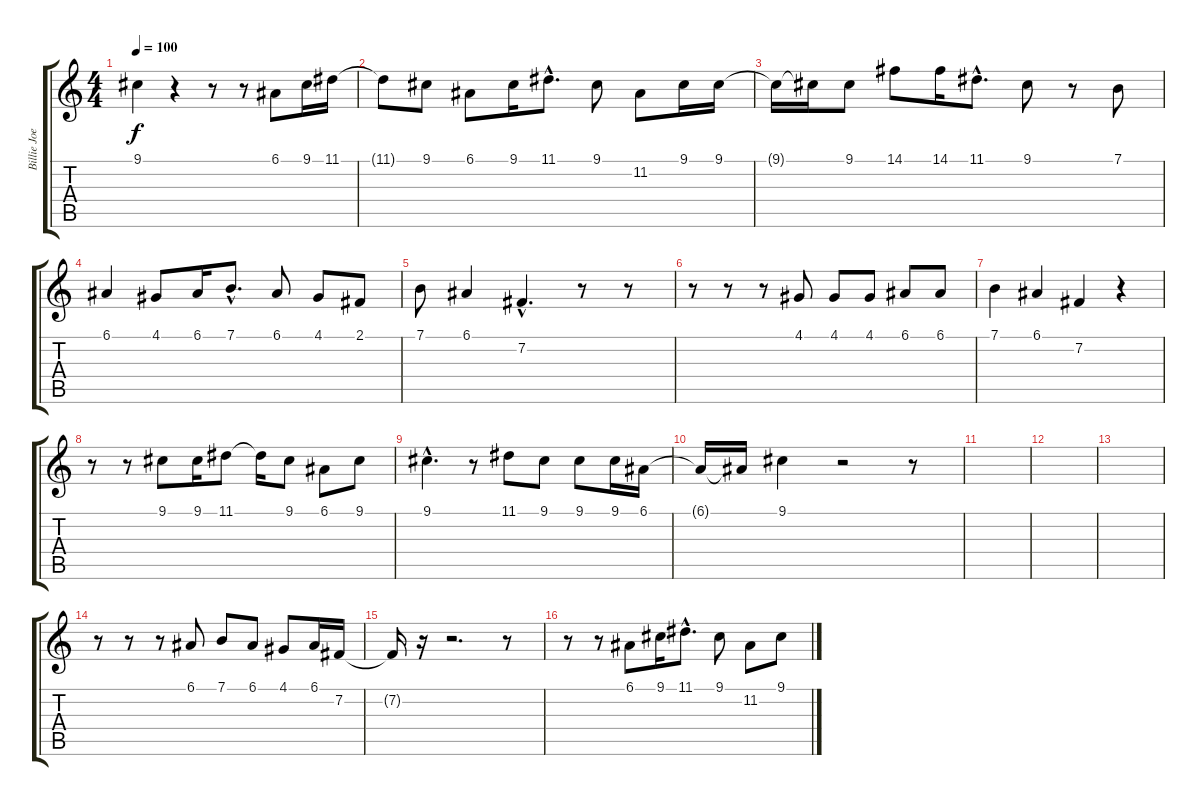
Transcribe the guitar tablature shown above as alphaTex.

\track ("Billie Joe (Vocals)" "Billie Joe") {instrument tenorsax}
\staff {score tabs}
\tuning (E4 B3 G3 D3 A2 E2) {hide}
\ts (4 4)
\tempo 100
\clef g2
\ks c
9.1.4{dy f} r.4 r.8 r.8 6.1.8 9.1.16 11.1.16 |
11.1{t}.8 9.1.8 6.1.8 9.1.16 11.1{hac}.8{d} 9.1.8 11.2.8 9.1.16 9.1.16 |
9.1{t}.16 9.1{t}.16 9.1.8 14.1.8 14.1.16 11.1{hac}.8{d} 9.1.8 r.8 7.1.8 |
6.1.4 4.1.8 6.1.16 7.1{hac}.8{d} 6.1.8 4.1.8 2.1.8 |
7.1.8 6.1.4 7.2{hac}.4{d} r.8 r.8 |
r.8 r.8 r.8 4.1.8 4.1.8 4.1.8 6.1.8 6.1.8 |
7.1.4 6.1.4 7.2.4 r.4 |
r.8 r.8 9.1.8 9.1.16 11.1.8 11.1{t}.16 9.1.8 6.1.8 9.1.8 |
9.1{hac}.4{d} r.8 11.1.8 9.1.8 9.1.8 9.1.16 6.1.16 |
6.1{t}.16 6.1{t}.16 9.1.4 r.2 r.8 |
|
|
|
r.8 r.8 r.8 6.1.8 7.1.8 6.1.8 4.1.8 6.1.16 7.2.16 |
7.2{t}.16 r.16 r.2{d} r.8 |
r.8 r.8 6.1.8 9.1.16 11.1{hac}.8{d} 9.1.8 11.2.8 9.1.8
